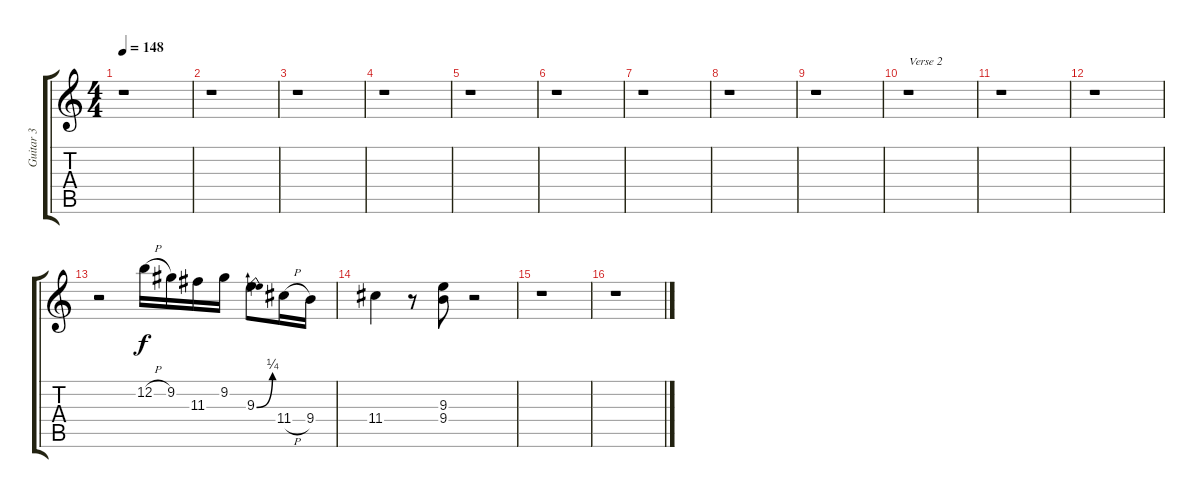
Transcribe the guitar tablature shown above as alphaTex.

\track ("Guitar 3" "Guitar 3") {instrument overdrivenguitar}
\staff {score tabs}
\tuning (E4 B3 G3 D3 A2 E2) {hide}
\ts (4 4)
\tempo 148
\clef g2
\ks c
r.1{dy f} |
r.1 |
r.1 |
r.1 |
r.1 |
r.1 |
r.1 |
r.1 |
r.1 |
r.1{txt "Verse 2"} |
r.1 |
r.1 |
r.2 12.2{h}.16 9.2.16 11.3.16 9.2.16 9.3{be (bend 0 0 60 1)}.8 11.4{h}.16 9.4.16 |
11.4.4 r.8 (9.3 9.4).8 r.2 |
r.1 |
r.1
